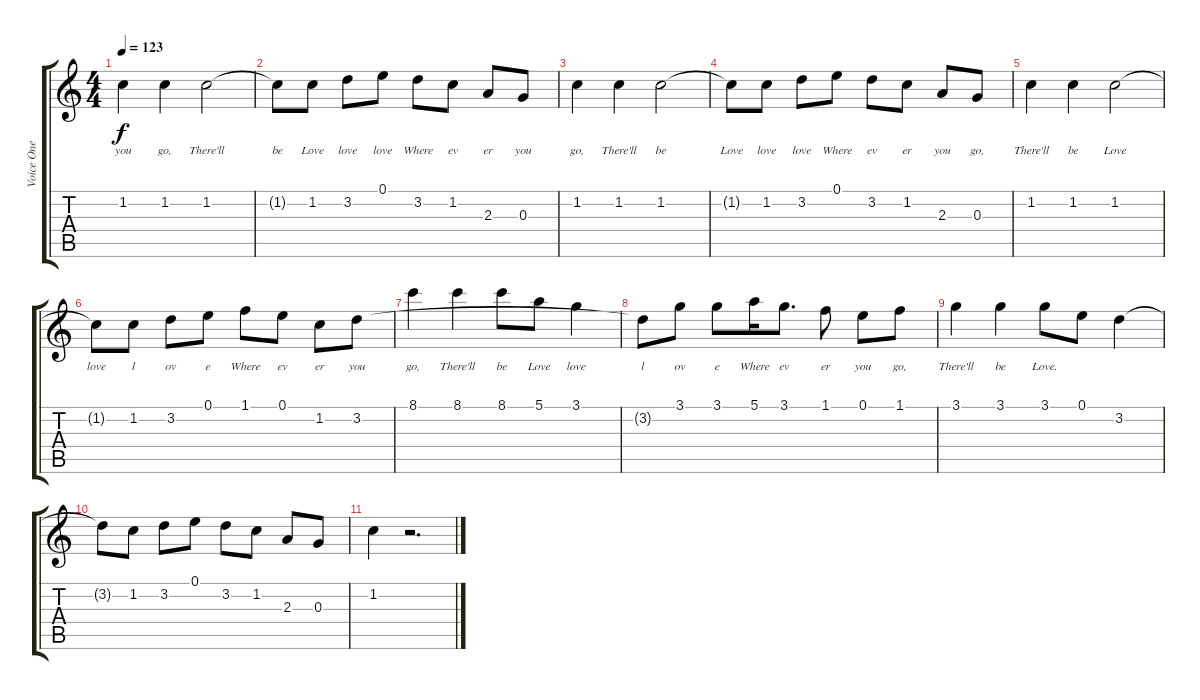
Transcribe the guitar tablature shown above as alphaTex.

\track ("Voice One" "Voice One") {instrument overdrivenguitar}
\staff {score tabs}
\tuning (E4 B3 G3 D3 A2 E2) {hide}
\ts (4 4)
\tempo 123
\clef g2
\ks c
1.2.4{lyrics (0 "you") lyrics (1 "") lyrics (2 "") lyrics (3 "") lyrics (4 "") dy f} 1.2.4{lyrics (0 "go,") lyrics (1 "") lyrics (2 "") lyrics (3 "") lyrics (4 "")} 1.2.2{lyrics (0 "There'll") lyrics (1 "") lyrics (2 "") lyrics (3 "") lyrics (4 "")} |
1.2{t}.8{lyrics (0 "be") lyrics (1 "") lyrics (2 "") lyrics (3 "") lyrics (4 "")} 1.2.8{lyrics (0 "Love") lyrics (1 "") lyrics (2 "") lyrics (3 "") lyrics (4 "")} 3.2.8{lyrics (0 "love") lyrics (1 "") lyrics (2 "") lyrics (3 "") lyrics (4 "")} 0.1.8{lyrics (0 "love") lyrics (1 "") lyrics (2 "") lyrics (3 "") lyrics (4 "")} 3.2.8{lyrics (0 "Where") lyrics (1 "") lyrics (2 "") lyrics (3 "") lyrics (4 "")} 1.2.8{lyrics (0 "ev") lyrics (1 "") lyrics (2 "") lyrics (3 "") lyrics (4 "")} 2.3.8{lyrics (0 "er") lyrics (1 "") lyrics (2 "") lyrics (3 "") lyrics (4 "")} 0.3.8{lyrics (0 "you") lyrics (1 "") lyrics (2 "") lyrics (3 "") lyrics (4 "")} |
1.2.4{lyrics (0 "go,") lyrics (1 "") lyrics (2 "") lyrics (3 "") lyrics (4 "")} 1.2.4{lyrics (0 "There'll") lyrics (1 "") lyrics (2 "") lyrics (3 "") lyrics (4 "")} 1.2.2{lyrics (0 "be") lyrics (1 "") lyrics (2 "") lyrics (3 "") lyrics (4 "")} |
1.2{t}.8{lyrics (0 "Love") lyrics (1 "") lyrics (2 "") lyrics (3 "") lyrics (4 "")} 1.2.8{lyrics (0 "love") lyrics (1 "") lyrics (2 "") lyrics (3 "") lyrics (4 "")} 3.2.8{lyrics (0 "love") lyrics (1 "") lyrics (2 "") lyrics (3 "") lyrics (4 "")} 0.1.8{lyrics (0 "Where") lyrics (1 "") lyrics (2 "") lyrics (3 "") lyrics (4 "")} 3.2.8{lyrics (0 "ev") lyrics (1 "") lyrics (2 "") lyrics (3 "") lyrics (4 "")} 1.2.8{lyrics (0 "er") lyrics (1 "") lyrics (2 "") lyrics (3 "") lyrics (4 "")} 2.3.8{lyrics (0 "you") lyrics (1 "") lyrics (2 "") lyrics (3 "") lyrics (4 "")} 0.3.8{lyrics (0 "go,") lyrics (1 "") lyrics (2 "") lyrics (3 "") lyrics (4 "")} |
1.2.4{lyrics (0 "There'll") lyrics (1 "") lyrics (2 "") lyrics (3 "") lyrics (4 "")} 1.2.4{lyrics (0 "be") lyrics (1 "") lyrics (2 "") lyrics (3 "") lyrics (4 "")} 1.2.2{lyrics (0 "Love") lyrics (1 "") lyrics (2 "") lyrics (3 "") lyrics (4 "")} |
1.2{t}.8{lyrics (0 "love") lyrics (1 "") lyrics (2 "") lyrics (3 "") lyrics (4 "")} 1.2.8{lyrics (0 "l") lyrics (1 "") lyrics (2 "") lyrics (3 "") lyrics (4 "")} 3.2.8{lyrics (0 "ov") lyrics (1 "") lyrics (2 "") lyrics (3 "") lyrics (4 "")} 0.1.8{lyrics (0 "e") lyrics (1 "") lyrics (2 "") lyrics (3 "") lyrics (4 "")} 1.1.8{lyrics (0 "Where") lyrics (1 "") lyrics (2 "") lyrics (3 "") lyrics (4 "")} 0.1.8{lyrics (0 "ev") lyrics (1 "") lyrics (2 "") lyrics (3 "") lyrics (4 "")} 1.2.8{lyrics (0 "er") lyrics (1 "") lyrics (2 "") lyrics (3 "") lyrics (4 "")} 3.2.8{lyrics (0 "you") lyrics (1 "") lyrics (2 "") lyrics (3 "") lyrics (4 "")} |
8.1.4{lyrics (0 "go,") lyrics (1 "") lyrics (2 "") lyrics (3 "") lyrics (4 "")} 8.1.4{lyrics (0 "There'll") lyrics (1 "") lyrics (2 "") lyrics (3 "") lyrics (4 "")} 8.1.8{lyrics (0 "be") lyrics (1 "") lyrics (2 "") lyrics (3 "") lyrics (4 "")} 5.1.8{lyrics (0 "Love") lyrics (1 "") lyrics (2 "") lyrics (3 "") lyrics (4 "")} 3.1.4{lyrics (0 "love") lyrics (1 "") lyrics (2 "") lyrics (3 "") lyrics (4 "")} |
3.2{t}.8{lyrics (0 "l") lyrics (1 "") lyrics (2 "") lyrics (3 "") lyrics (4 "")} 3.1.8{lyrics (0 "ov") lyrics (1 "") lyrics (2 "") lyrics (3 "") lyrics (4 "")} 3.1.8{lyrics (0 "e") lyrics (1 "") lyrics (2 "") lyrics (3 "") lyrics (4 "")} 5.1.16{lyrics (0 "Where") lyrics (1 "") lyrics (2 "") lyrics (3 "") lyrics (4 "")} 3.1.8{d lyrics (0 "ev") lyrics (1 "") lyrics (2 "") lyrics (3 "") lyrics (4 "")} 1.1.8{lyrics (0 "er") lyrics (1 "") lyrics (2 "") lyrics (3 "") lyrics (4 "")} 0.1.8{lyrics (0 "you") lyrics (1 "") lyrics (2 "") lyrics (3 "") lyrics (4 "")} 1.1.8{lyrics (0 "go,") lyrics (1 "") lyrics (2 "") lyrics (3 "") lyrics (4 "")} |
3.1.4{lyrics (0 "There'll") lyrics (1 "") lyrics (2 "") lyrics (3 "") lyrics (4 "")} 3.1.4{lyrics (0 "be") lyrics (1 "") lyrics (2 "") lyrics (3 "") lyrics (4 "")} 3.1.8{lyrics (0 "Love.") lyrics (1 "") lyrics (2 "") lyrics (3 "") lyrics (4 "")} 0.1.8 3.2.4 |
3.2{t}.8 1.2.8 3.2.8 0.1.8 3.2.8 1.2.8 2.3.8 0.3.8 |
1.2.4 r.2{d}
